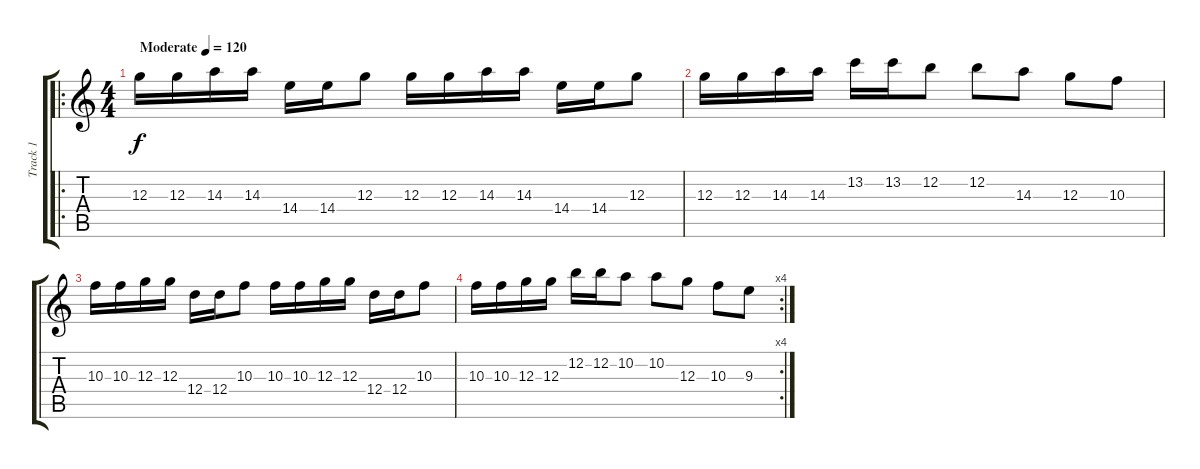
\track ("Track 1" "Track 1") {instrument acousticguitarsteel}
\staff {score tabs}
\tuning (E4 B3 G3 D3 A2 E2) {hide}
\ro
\ts (4 4)
\tempo (120 "Moderate")
\clef g2
\ks c
12.3.16{dy f instrument acousticguitarsteel} 12.3.16 14.3.16 14.3.16 14.4.16 14.4.16 12.3.8 12.3.16 12.3.16 14.3.16 14.3.16 14.4.16 14.4.16 12.3.8 |
12.3.16 12.3.16 14.3.16 14.3.16 13.2.16 13.2.16 12.2.8 12.2.8 14.3.8 12.3.8 10.3.8 |
10.3.16 10.3.16 12.3.16 12.3.16 12.4.16 12.4.16 10.3.8 10.3.16 10.3.16 12.3.16 12.3.16 12.4.16 12.4.16 10.3.8 |
\rc 4
10.3.16 10.3.16 12.3.16 12.3.16 12.2.16 12.2.16 10.2.8 10.2.8 12.3.8 10.3.8 9.3.8
